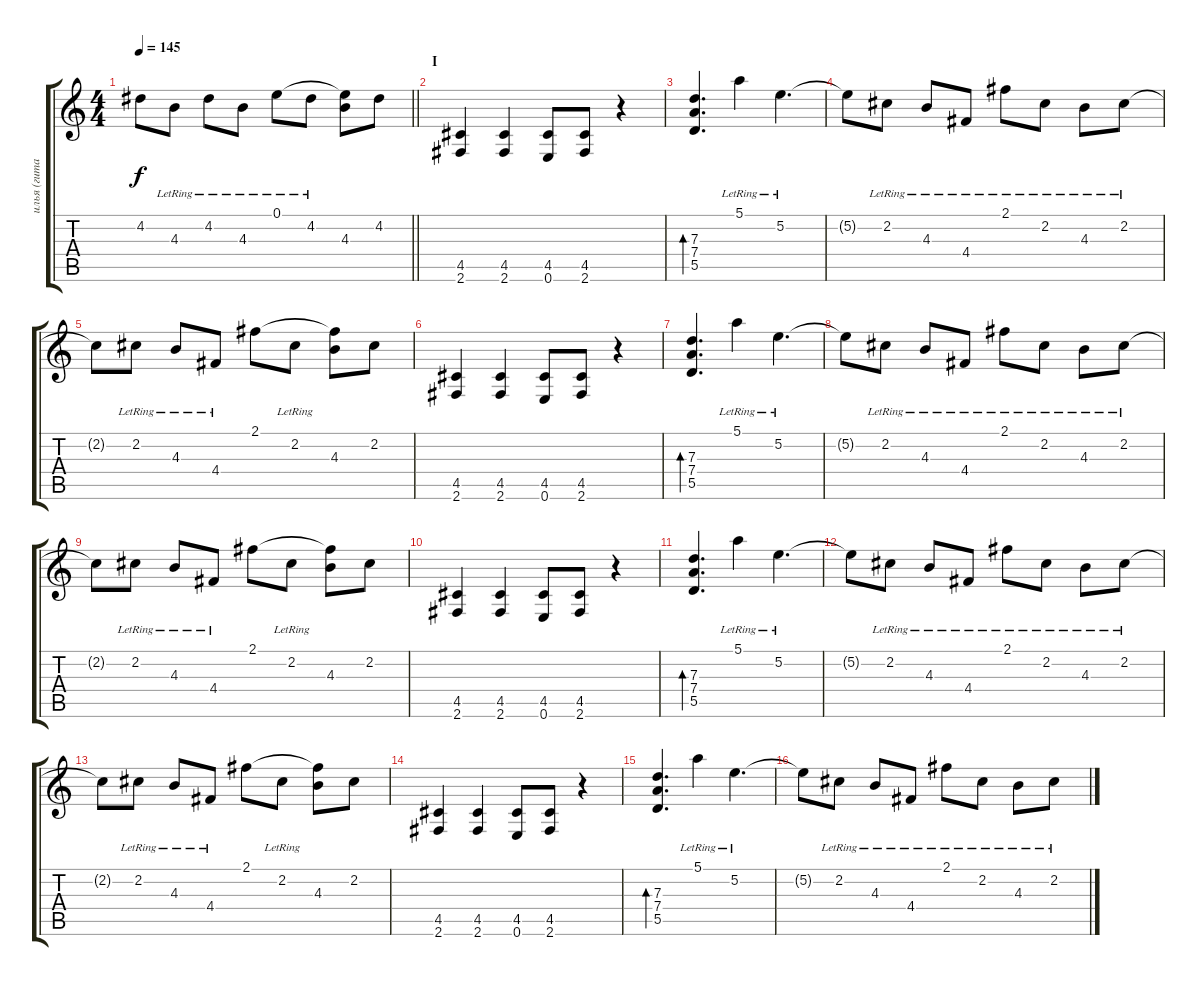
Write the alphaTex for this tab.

\track ("илья (гитара)" "илья (гита") {instrument acousticguitarsteel}
\staff {score tabs}
\tuning (E4 B3 G3 D3 A2 E2) {hide}
\ts (4 4)
\tempo 145
\clef g2
\barLineRight lightlight
\ks c
4.2{t}.8{dy f} 4.3{lr}.8 4.2{lr}.8 4.3{lr}.8 0.1{lr}.8 4.2{lr}.8 (0.1{t} 4.3).8 4.2.8 |
\section ("" "I")
(4.5 2.6).4 (4.5 2.6).4 (4.5 0.6).8 (4.5 2.6).8 r.4 |
(7.3 7.4 5.5).4{d bd 120} 5.1{lr}.4 5.2{lr}.4{d} |
5.2{t}.8 2.2{lr}.8 4.3{lr}.8 4.4{lr}.8 2.1{lr}.8 2.2{lr}.8 4.3{lr}.8 2.2{lr}.8 |
2.2{t}.8 2.2{lr}.8 4.3{lr}.8 4.4{lr}.8 2.1.8 2.2{lr}.8 (2.1{t} 4.3).8 2.2.8 |
(4.5 2.6).4 (4.5 2.6).4 (4.5 0.6).8 (4.5 2.6).8 r.4 |
(7.3 7.4 5.5).4{d bd 120} 5.1{lr}.4 5.2{lr}.4{d} |
5.2{t}.8 2.2{lr}.8 4.3{lr}.8 4.4{lr}.8 2.1{lr}.8 2.2{lr}.8 4.3{lr}.8 2.2{lr}.8 |
2.2{t}.8 2.2{lr}.8 4.3{lr}.8 4.4{lr}.8 2.1.8 2.2{lr}.8 (2.1{t} 4.3).8 2.2.8 |
(4.5 2.6).4 (4.5 2.6).4 (4.5 0.6).8 (4.5 2.6).8 r.4 |
(7.3 7.4 5.5).4{d bd 120} 5.1{lr}.4 5.2{lr}.4{d} |
5.2{t}.8 2.2{lr}.8 4.3{lr}.8 4.4{lr}.8 2.1{lr}.8 2.2{lr}.8 4.3{lr}.8 2.2{lr}.8 |
2.2{t}.8 2.2{lr}.8 4.3{lr}.8 4.4{lr}.8 2.1.8 2.2{lr}.8 (2.1{t} 4.3).8 2.2.8 |
(4.5 2.6).4 (4.5 2.6).4 (4.5 0.6).8 (4.5 2.6).8 r.4 |
(7.3 7.4 5.5).4{d bd 120} 5.1{lr}.4 5.2{lr}.4{d} |
5.2{t}.8 2.2{lr}.8 4.3{lr}.8 4.4{lr}.8 2.1{lr}.8 2.2{lr}.8 4.3{lr}.8 2.2{lr}.8
